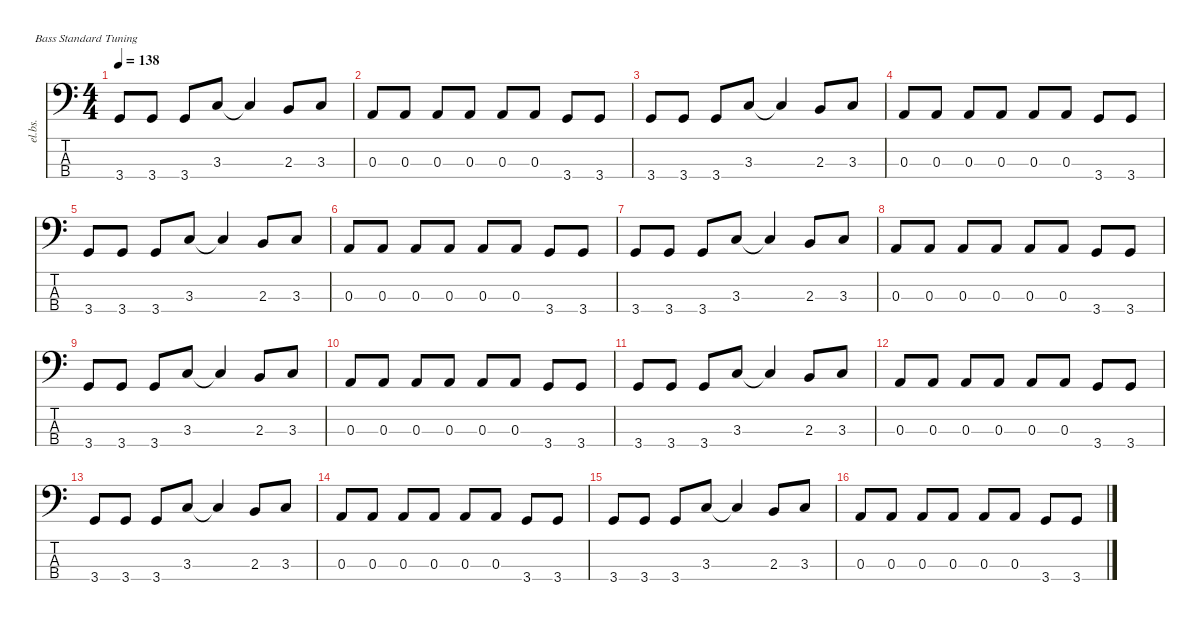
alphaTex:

\defaultSystemsLayout 4
\hideDynamics
\bracketExtendMode nobrackets
\otherSystemsTrackNameOrientation horizontal
\track ("Michael Anthony " "el.bs.") {instrument electricbassfinger}
\staff {score tabs}
\tuning (G2 D2 A1 E1)
\ts (4 4)
\tempo 138
\clef f4
\ks c
3.4.8{dy f beam Up} 3.4.8{beam Up} 3.4.8{beam Up} 3.3.8{beam Up} 3.3{t}.4{beam Up} 2.3.8{beam Up} 3.3.8{beam Up} |
0.3.8{beam Up} 0.3.8{beam Up} 0.3.8{beam Up} 0.3.8{beam Up} 0.3.8{beam Up} 0.3.8{beam Up} 3.4.8{beam Up} 3.4.8{beam Up} |
3.4.8{beam Up} 3.4.8{beam Up} 3.4.8{beam Up} 3.3.8{beam Up} 3.3{t}.4{beam Up} 2.3.8{beam Up} 3.3.8{beam Up} |
0.3.8{beam Up} 0.3.8{beam Up} 0.3.8{beam Up} 0.3.8{beam Up} 0.3.8{beam Up} 0.3.8{beam Up} 3.4.8{beam Up} 3.4.8{beam Up} |
3.4.8{beam Up} 3.4.8{beam Up} 3.4.8{beam Up} 3.3.8{beam Up} 3.3{t}.4{beam Up} 2.3.8{beam Up} 3.3.8{beam Up} |
0.3.8{beam Up} 0.3.8{beam Up} 0.3.8{beam Up} 0.3.8{beam Up} 0.3.8{beam Up} 0.3.8{beam Up} 3.4.8{beam Up} 3.4.8{beam Up} |
3.4.8{beam Up} 3.4.8{beam Up} 3.4.8{beam Up} 3.3.8{beam Up} 3.3{t}.4{beam Up} 2.3.8{beam Up} 3.3.8{beam Up} |
0.3.8{beam Up} 0.3.8{beam Up} 0.3.8{beam Up} 0.3.8{beam Up} 0.3.8{beam Up} 0.3.8{beam Up} 3.4.8{beam Up} 3.4.8{beam Up} |
3.4.8{beam Up} 3.4.8{beam Up} 3.4.8{beam Up} 3.3.8{beam Up} 3.3{t}.4{beam Up} 2.3.8{beam Up} 3.3.8{beam Up} |
0.3.8{beam Up} 0.3.8{beam Up} 0.3.8{beam Up} 0.3.8{beam Up} 0.3.8{beam Up} 0.3.8{beam Up} 3.4.8{beam Up} 3.4.8{beam Up} |
3.4.8{beam Up} 3.4.8{beam Up} 3.4.8{beam Up} 3.3.8{beam Up} 3.3{t}.4{beam Up} 2.3.8{beam Up} 3.3.8{beam Up} |
0.3.8{beam Up} 0.3.8{beam Up} 0.3.8{beam Up} 0.3.8{beam Up} 0.3.8{beam Up} 0.3.8{beam Up} 3.4.8{beam Up} 3.4.8{beam Up} |
3.4.8{beam Up} 3.4.8{beam Up} 3.4.8{beam Up} 3.3.8{beam Up} 3.3{t}.4{beam Up} 2.3.8{beam Up} 3.3.8{beam Up} |
0.3.8{beam Up} 0.3.8{beam Up} 0.3.8{beam Up} 0.3.8{beam Up} 0.3.8{beam Up} 0.3.8{beam Up} 3.4.8{beam Up} 3.4.8{beam Up} |
3.4.8{beam Up} 3.4.8{beam Up} 3.4.8{beam Up} 3.3.8{beam Up} 3.3{t}.4{beam Up} 2.3.8{beam Up} 3.3.8{beam Up} |
0.3.8{beam Up} 0.3.8{beam Up} 0.3.8{beam Up} 0.3.8{beam Up} 0.3.8{beam Up} 0.3.8{beam Up} 3.4.8{beam Up} 3.4.8{beam Up}
